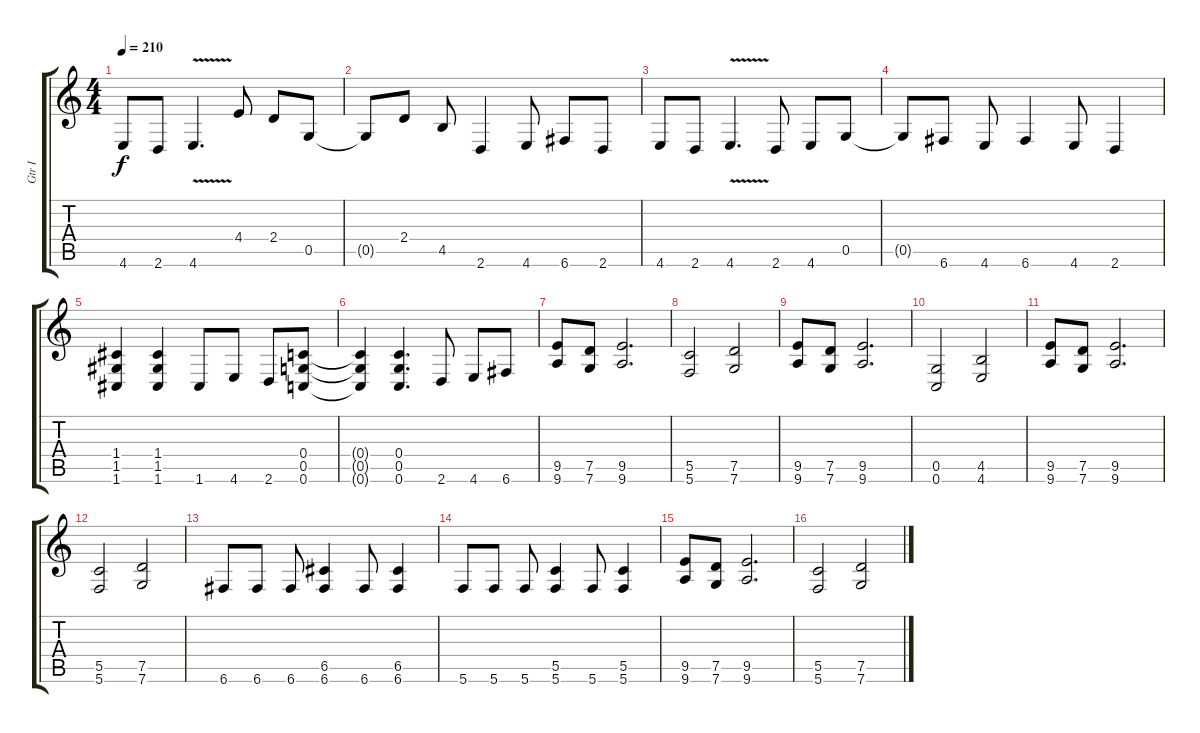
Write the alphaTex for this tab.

\track ("Gtr I" "Gtr I") {instrument distortionguitar}
\staff {score tabs}
\tuning (D4 A3 F3 C3 G2 C2) {hide}
\ts (4 4)
\tempo 210
\clef g2
\ks c
4.6.8{dy f} 2.6.8 4.6{v}.4{d} 4.4.8 2.4.8 0.5.8 |
0.5{t}.8 2.4.8 4.5.8 2.6.4 4.6.8 6.6.8 2.6.8 |
4.6.8 2.6.8 4.6{v}.4{d} 2.6.8 4.6.8 0.5.8 |
0.5{t}.8 6.6.8 4.6.8 6.6.4 4.6.8 2.6.4 |
(1.4 1.5 1.6).4 (1.4 1.5 1.6).4 1.6.8 4.6.8 2.6.8 (0.4 0.5 0.6).8 |
(0.4{t} 0.5{t} 0.6{t}).4 (0.4 0.5 0.6).4{d} 2.6.8 4.6.8 6.6.8 |
(9.5 9.6).8 (7.5 7.6).8 (9.5 9.6).2{d} |
(5.5 5.6).2 (7.5 7.6).2 |
(9.5 9.6).8 (7.5 7.6).8 (9.5 9.6).2{d} |
(0.5 0.6).2 (4.5 4.6).2 |
(9.5 9.6).8 (7.5 7.6).8 (9.5 9.6).2{d} |
(5.5 5.6).2 (7.5 7.6).2 |
6.6.8 6.6.8 6.6.8 (6.5 6.6).4 6.6.8 (6.5 6.6).4 |
5.6.8 5.6.8 5.6.8 (5.5 5.6).4 5.6.8 (5.5 5.6).4 |
(9.5 9.6).8 (7.5 7.6).8 (9.5 9.6).2{d} |
(5.5 5.6).2 (7.5 7.6).2
